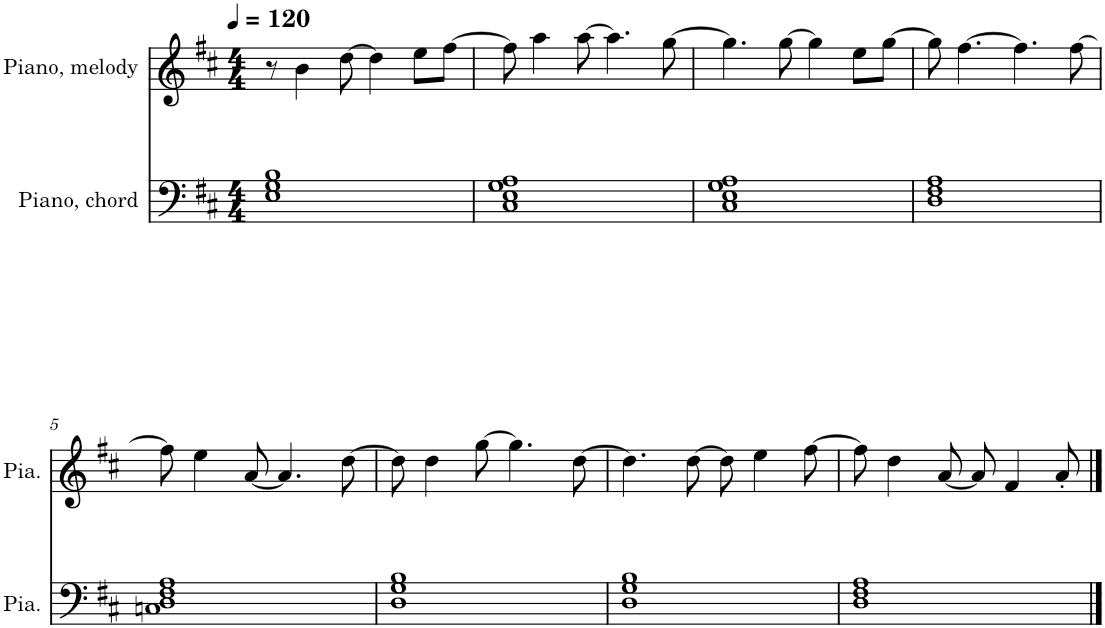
**kern	**kern
*part2	*part1
*staff2	*staff1
*I"Piano, chord	*I"Piano, melody
*I'Pia.	*I'Pia.
*clefF4	*clefG2
*k[f#c#]	*k[f#c#]
*M4/4	*M4/4
*MM120	*MM120
=1	=1
1E 1G 1B	8r
.	4b\
.	[8dd\
.	4dd\]
.	8ee\L
.	[8ff#\J
=2	=2
1C# 1E 1G 1A	8ff#\]
.	4aa\
.	[8aa\
.	4.aa\]
.	[8gg\
=3	=3
1C# 1E 1G 1A	4.gg\]
.	[8gg\
.	4gg\]
.	8ee\L
.	[8gg\J
=4	=4
1D 1F# 1A	8gg\]
.	[4.ff#\
.	4.ff#\]
.	[8ff#\
!!LO:LB:g=z
=5	=5
1Cn 1D 1F# 1A	8ff#\]
.	4ee\
.	[8a/
.	4.a/]
.	[8dd\
=6	=6
1D 1G 1B	8dd\]
.	4dd\
.	[8gg\
.	4.gg\]
.	[8dd\
=7	=7
1D 1G 1B	4.dd\]
.	[8dd\
.	8dd\]
.	4ee\
.	[8ff#\
=8	=8
1D 1F# 1A	8ff#\]
.	4dd\
.	[8a/
.	8a/]
.	4f#/
.	8a'/
==	==
*-	*-
